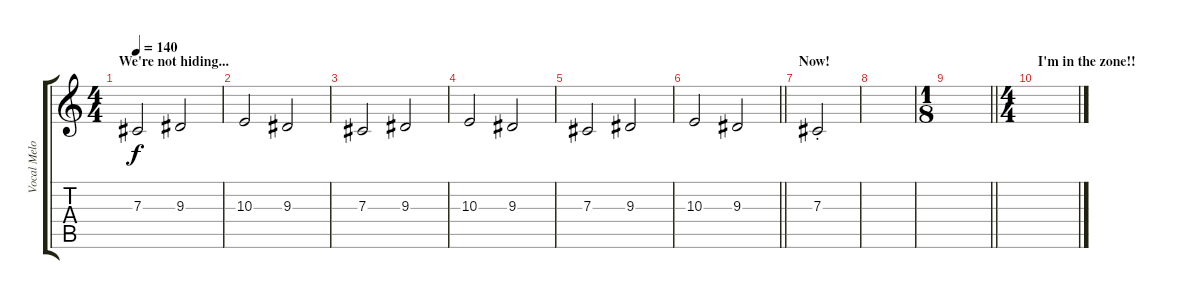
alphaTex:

\track ("Vocal Melody " "Vocal Melo") {instrument lead1square}
\staff {score tabs}
\tuning (Eb4 Bb3 Gb3 Db3 Ab2 Db2) {hide}
\ts (4 4)
\section ("" "We're not hiding...")
\tempo 140
\clef g2
\ks c
7.3.2{dy f} 9.3.2 |
10.3.2 9.3.2 |
7.3.2 9.3.2 |
10.3.2 9.3.2 |
7.3.2 9.3.2 |
\barLineRight lightlight
10.3.2 9.3.2 |
\section ("" "Now!")
7.3{st}.2 |
|
\ts (1 8)
\barLineRight lightlight
|
\ts (4 4)
\section ("" "I'm in the zone!!")
